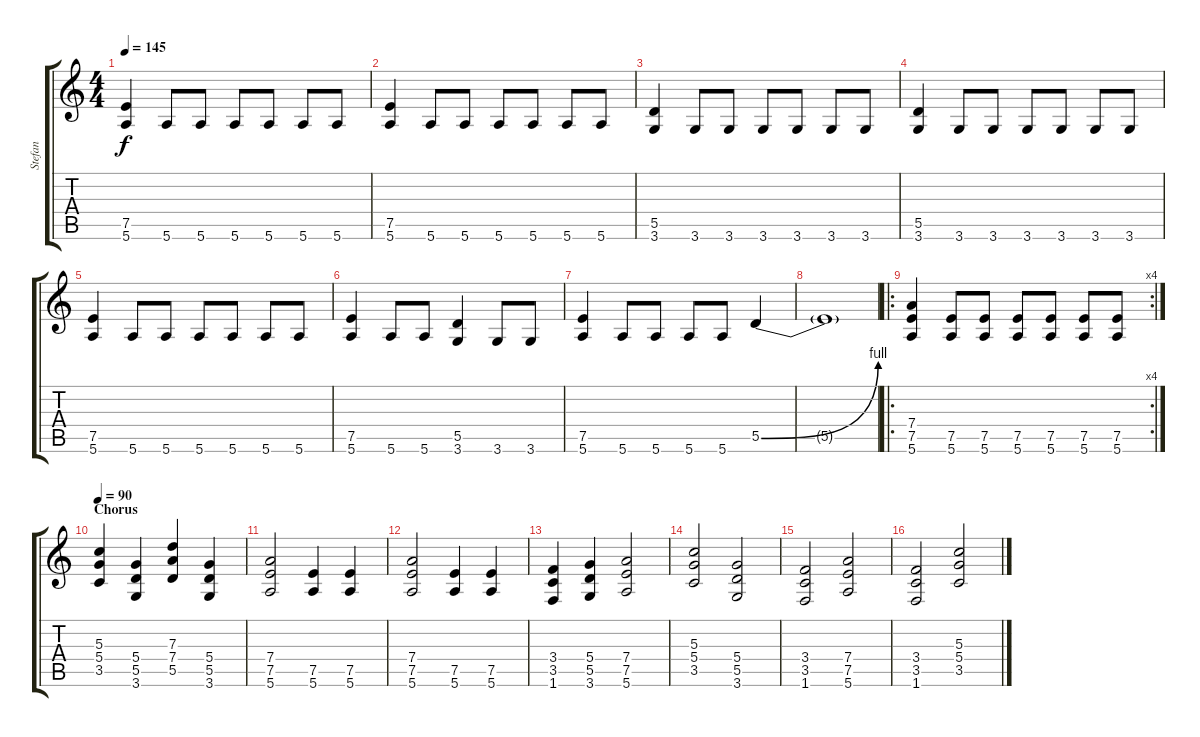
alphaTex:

\track ("Stefan" "Stefan") {instrument distortionguitar}
\staff {score tabs}
\tuning (E4 B3 G3 D3 A2 E2) {hide}
\ts (4 4)
\tempo 145
\clef g2
\ks c
(7.5 5.6).4{dy f} 5.6.8 5.6.8 5.6.8 5.6.8 5.6.8 5.6.8 |
(7.5 5.6).4 5.6.8 5.6.8 5.6.8 5.6.8 5.6.8 5.6.8 |
(5.5 3.6).4 3.6.8 3.6.8 3.6.8 3.6.8 3.6.8 3.6.8 |
(5.5 3.6).4 3.6.8 3.6.8 3.6.8 3.6.8 3.6.8 3.6.8 |
(7.5 5.6).4 5.6.8 5.6.8 5.6.8 5.6.8 5.6.8 5.6.8 |
(7.5 5.6).4 5.6.8 5.6.8 (5.5 3.6).4 3.6.8 3.6.8 |
(7.5 5.6).4 5.6.8 5.6.8 5.6.8 5.6.8 5.5{be (bend 0 0 60 4)}.4 |
5.5{t}.1 |
\ro
\rc 4
(7.4 7.5 5.6).4 (7.5 5.6).8 (7.5 5.6).8 (7.5 5.6).8 (7.5 5.6).8 (7.5 5.6).8 (7.5 5.6).8 |
\section ("" "Chorus")
\tempo 90
(5.3 5.4 3.5).4 (5.4 5.5 3.6).4 (7.3 7.4 5.5).4 (5.4 5.5 3.6).4 |
(7.4 7.5 5.6).2 (7.5 5.6).4 (7.5 5.6).4 |
(7.4 7.5 5.6).2 (7.5 5.6).4 (7.5 5.6).4 |
(3.4 3.5 1.6).4 (5.4 5.5 3.6).4 (7.4 7.5 5.6).2 |
(5.3 5.4 3.5).2 (5.4 5.5 3.6).2 |
(3.4 3.5 1.6).2 (7.4 7.5 5.6).2 |
(3.4 3.5 1.6).2 (5.3 5.4 3.5).2
